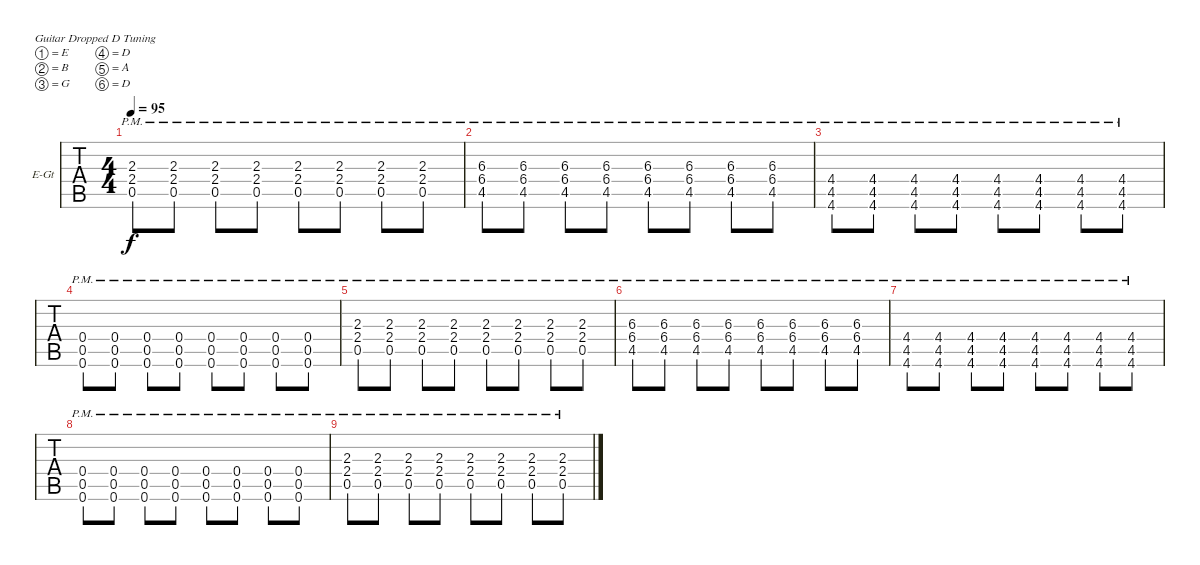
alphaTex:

\bracketExtendMode groupsimilarinstruments
\firstSystemTrackNameOrientation horizontal
\otherSystemsTrackNameOrientation horizontal
\track ("Guitar Drop D" "E-Gt") {solo instrument distortionguitar}
\staff {tabs}
\tuning (E4 B3 G3 D3 A2 D2)
\ts (4 4)
\tempo 95
\clef g2
\scale
0.23845
\ks c
(2.3{pm} 2.4{pm} 0.5{pm}).8{dy f} (2.3{pm} 2.4{pm} 0.5{pm}).8 (2.3{pm} 2.4{pm} 0.5{pm}).8 (2.3{pm} 2.4{pm} 0.5{pm}).8 (2.3{pm} 2.4{pm} 0.5{pm}).8 (2.3{pm} 2.4{pm} 0.5{pm}).8 (2.3{pm} 2.4{pm} 0.5{pm}).8 (2.3{pm} 2.4{pm} 0.5{pm}).8 |
\scale
0.23845 (6.3{pm} 6.4{pm} 4.5{pm}).8 (6.3{pm} 6.4{pm} 4.5{pm}).8 (6.3{pm} 6.4{pm} 4.5{pm}).8 (6.3{pm} 6.4{pm} 4.5{pm}).8 (6.3{pm} 6.4{pm} 4.5{pm}).8 (6.3{pm} 6.4{pm} 4.5{pm}).8 (6.3{pm} 6.4{pm} 4.5{pm}).8 (6.3{pm} 6.4{pm} 4.5{pm}).8 |
(4.4{pm} 4.5{pm} 4.6{pm}).8 (4.4{pm} 4.5{pm} 4.6{pm}).8 (4.4{pm} 4.5{pm} 4.6{pm}).8 (4.4{pm} 4.5{pm} 4.6{pm}).8 (4.4{pm} 4.5{pm} 4.6{pm}).8 (4.4{pm} 4.5{pm} 4.6{pm}).8 (4.4{pm} 4.5{pm} 4.6{pm}).8 (4.4{pm} 4.5{pm} 4.6{pm}).8 |
(0.4{pm} 0.5{pm} 0.6{pm}).8 (0.4{pm} 0.5{pm} 0.6{pm}).8 (0.4{pm} 0.5{pm} 0.6{pm}).8 (0.4{pm} 0.5{pm} 0.6{pm}).8 (0.4{pm} 0.5{pm} 0.6{pm}).8 (0.4{pm} 0.5{pm} 0.6{pm}).8 (0.4{pm} 0.5{pm} 0.6{pm}).8 (0.4{pm} 0.5{pm} 0.6{pm}).8 |
(2.3{pm} 2.4{pm} 0.5{pm}).8 (2.3{pm} 2.4{pm} 0.5{pm}).8 (2.3{pm} 2.4{pm} 0.5{pm}).8 (2.3{pm} 2.4{pm} 0.5{pm}).8 (2.3{pm} 2.4{pm} 0.5{pm}).8 (2.3{pm} 2.4{pm} 0.5{pm}).8 (2.3{pm} 2.4{pm} 0.5{pm}).8 (2.3{pm} 2.4{pm} 0.5{pm}).8 |
(6.3{pm} 6.4{pm} 4.5{pm}).8 (6.3{pm} 6.4{pm} 4.5{pm}).8 (6.3{pm} 6.4{pm} 4.5{pm}).8 (6.3{pm} 6.4{pm} 4.5{pm}).8 (6.3{pm} 6.4{pm} 4.5{pm}).8 (6.3{pm} 6.4{pm} 4.5{pm}).8 (6.3{pm} 6.4{pm} 4.5{pm}).8 (6.3{pm} 6.4{pm} 4.5{pm}).8 |
(4.4{pm} 4.5{pm} 4.6{pm}).8 (4.4{pm} 4.5{pm} 4.6{pm}).8 (4.4{pm} 4.5{pm} 4.6{pm}).8 (4.4{pm} 4.5{pm} 4.6{pm}).8 (4.4{pm} 4.5{pm} 4.6{pm}).8 (4.4{pm} 4.5{pm} 4.6{pm}).8 (4.4{pm} 4.5{pm} 4.6{pm}).8 (4.4{pm} 4.5{pm} 4.6{pm}).8 |
(0.4{pm} 0.5{pm} 0.6{pm}).8 (0.4{pm} 0.5{pm} 0.6{pm}).8 (0.4{pm} 0.5{pm} 0.6{pm}).8 (0.4{pm} 0.5{pm} 0.6{pm}).8 (0.4{pm} 0.5{pm} 0.6{pm}).8 (0.4{pm} 0.5{pm} 0.6{pm}).8 (0.4{pm} 0.5{pm} 0.6{pm}).8 (0.4{pm} 0.5{pm} 0.6{pm}).8 |
(2.3{pm} 2.4{pm} 0.5{pm}).8 (2.3{pm} 2.4{pm} 0.5{pm}).8 (2.3{pm} 2.4{pm} 0.5{pm}).8 (2.3{pm} 2.4{pm} 0.5{pm}).8 (2.3{pm} 2.4{pm} 0.5{pm}).8 (2.3{pm} 2.4{pm} 0.5{pm}).8 (2.3{pm} 2.4{pm} 0.5{pm}).8 (2.3{pm} 2.4{pm} 0.5{pm}).8
